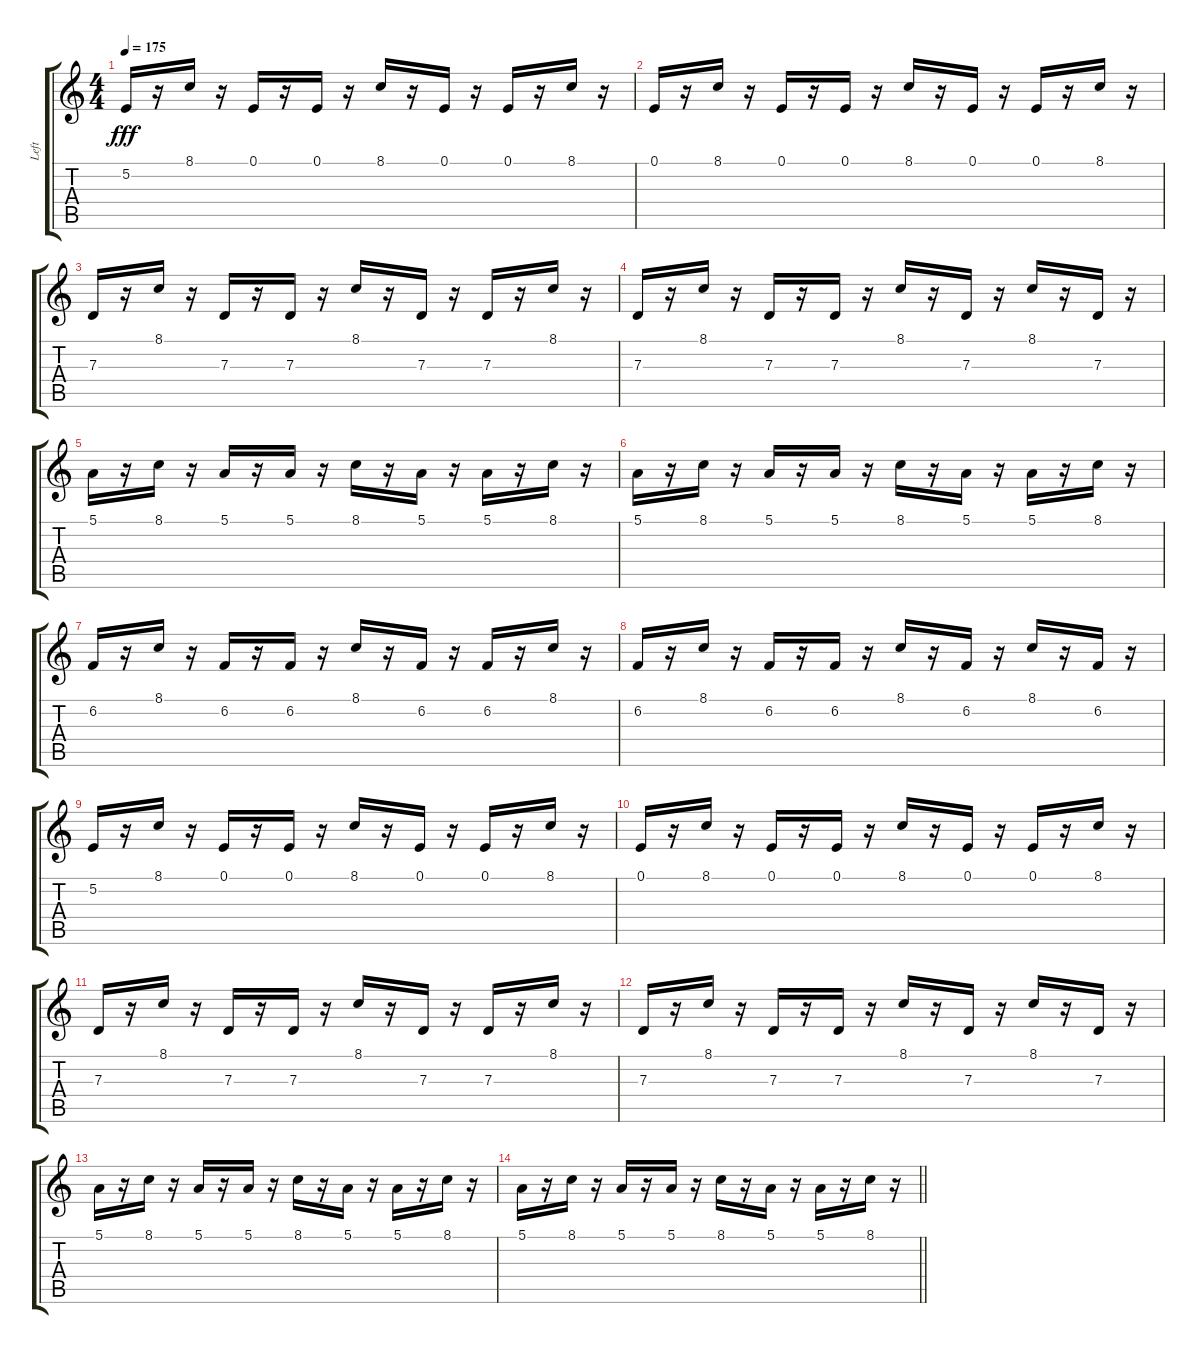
\track ("Left" "Left") {instrument electricpiano1}
\staff {score tabs}
\tuning (E4 B3 G3 D3 A2 E2) {hide}
\ts (4 4)
\tempo 175
\clef g2
\ks c
5.2.16{dy fff balance 16} r.16 8.1.16{balance 0} r.16 0.1.16{balance 16} r.16 0.1.16{balance 0} r.16 8.1.16{balance 16} r.16 0.1.16{balance 0} r.16 0.1.16{balance 16} r.16 8.1.16{balance 0} r.16 |
0.1.16{balance 16} r.16 8.1.16{balance 0} r.16 0.1.16{balance 16} r.16 0.1.16{balance 0} r.16 8.1.16{balance 16} r.16 0.1.16{balance 0} r.16 0.1.16 r.16 8.1.16{balance 16} r.16 |
7.3.16{balance 0} r.16 8.1.16{balance 16} r.16 7.3.16{balance 0} r.16 7.3.16{balance 16} r.16 8.1.16{balance 0} r.16 7.3.16{balance 16} r.16 7.3.16{balance 0} r.16 8.1.16{balance 16} r.16 |
7.3.16{balance 0} r.16 8.1.16{balance 16} r.16 7.3.16{balance 0} r.16 7.3.16{balance 16} r.16 8.1.16{balance 0} r.16 7.3.16{balance 16} r.16 8.1.16{balance 0} r.16 7.3.16{balance 16} r.16 |
5.1.16{balance 0} r.16 8.1.16{balance 16} r.16 5.1.16{balance 0} r.16 5.1.16{balance 16} r.16 8.1.16{balance 0} r.16 5.1.16{balance 16} r.16 5.1.16{balance 0} r.16 8.1.16{balance 16} r.16 |
5.1.16{balance 0} r.16 8.1.16{balance 16} r.16 5.1.16{balance 0} r.16 5.1.16{balance 16} r.16 8.1.16{balance 0} r.16 5.1.16{balance 16} r.16 5.1.16 r.16 8.1.16{balance 0} r.16 |
6.2.16{balance 16} r.16 8.1.16{balance 0} r.16 6.2.16{balance 16} r.16 6.2.16{balance 0} r.16 8.1.16{balance 16} r.16 6.2.16{balance 0} r.16 6.2.16{balance 16} r.16 8.1.16{balance 0} r.16 |
6.2.16{balance 16} r.16 8.1.16{balance 0} r.16 6.2.16{balance 16} r.16 6.2.16{balance 0} r.16 8.1.16{balance 16} r.16 6.2.16{balance 0} r.16 8.1.16{balance 16} r.16 6.2.16{balance 0} r.16 |
5.2.16{balance 16} r.16 8.1.16{balance 0} r.16 0.1.16{balance 16} r.16 0.1.16{balance 0} r.16 8.1.16{balance 16} r.16 0.1.16{balance 0} r.16 0.1.16{balance 16} r.16 8.1.16{balance 0} r.16 |
0.1.16{balance 16} r.16 8.1.16{balance 0} r.16 0.1.16{balance 16} r.16 0.1.16{balance 0} r.16 8.1.16{balance 16} r.16 0.1.16{balance 0} r.16 0.1.16 r.16 8.1.16{balance 16} r.16 |
7.3.16{balance 0} r.16 8.1.16{balance 16} r.16 7.3.16{balance 0} r.16 7.3.16{balance 16} r.16 8.1.16{balance 0} r.16 7.3.16{balance 16} r.16 7.3.16{balance 0} r.16 8.1.16{balance 16} r.16 |
7.3.16{balance 0} r.16 8.1.16{balance 16} r.16 7.3.16{balance 0} r.16 7.3.16{balance 16} r.16 8.1.16{balance 0} r.16 7.3.16{balance 16} r.16 8.1.16{balance 0} r.16 7.3.16{balance 16} r.16 |
5.1.16{balance 0} r.16 8.1.16{balance 16} r.16 5.1.16{balance 0} r.16 5.1.16{balance 16} r.16 8.1.16{balance 0} r.16 5.1.16{balance 16} r.16 5.1.16{balance 0} r.16 8.1.16{balance 16} r.16 |
\barLineRight lightlight
5.1.16{balance 0} r.16 8.1.16{balance 16} r.16 5.1.16{balance 0} r.16 5.1.16{balance 16} r.16 8.1.16{balance 0} r.16 5.1.16{balance 16} r.16 5.1.16 r.16 8.1.16{balance 0} r.16
